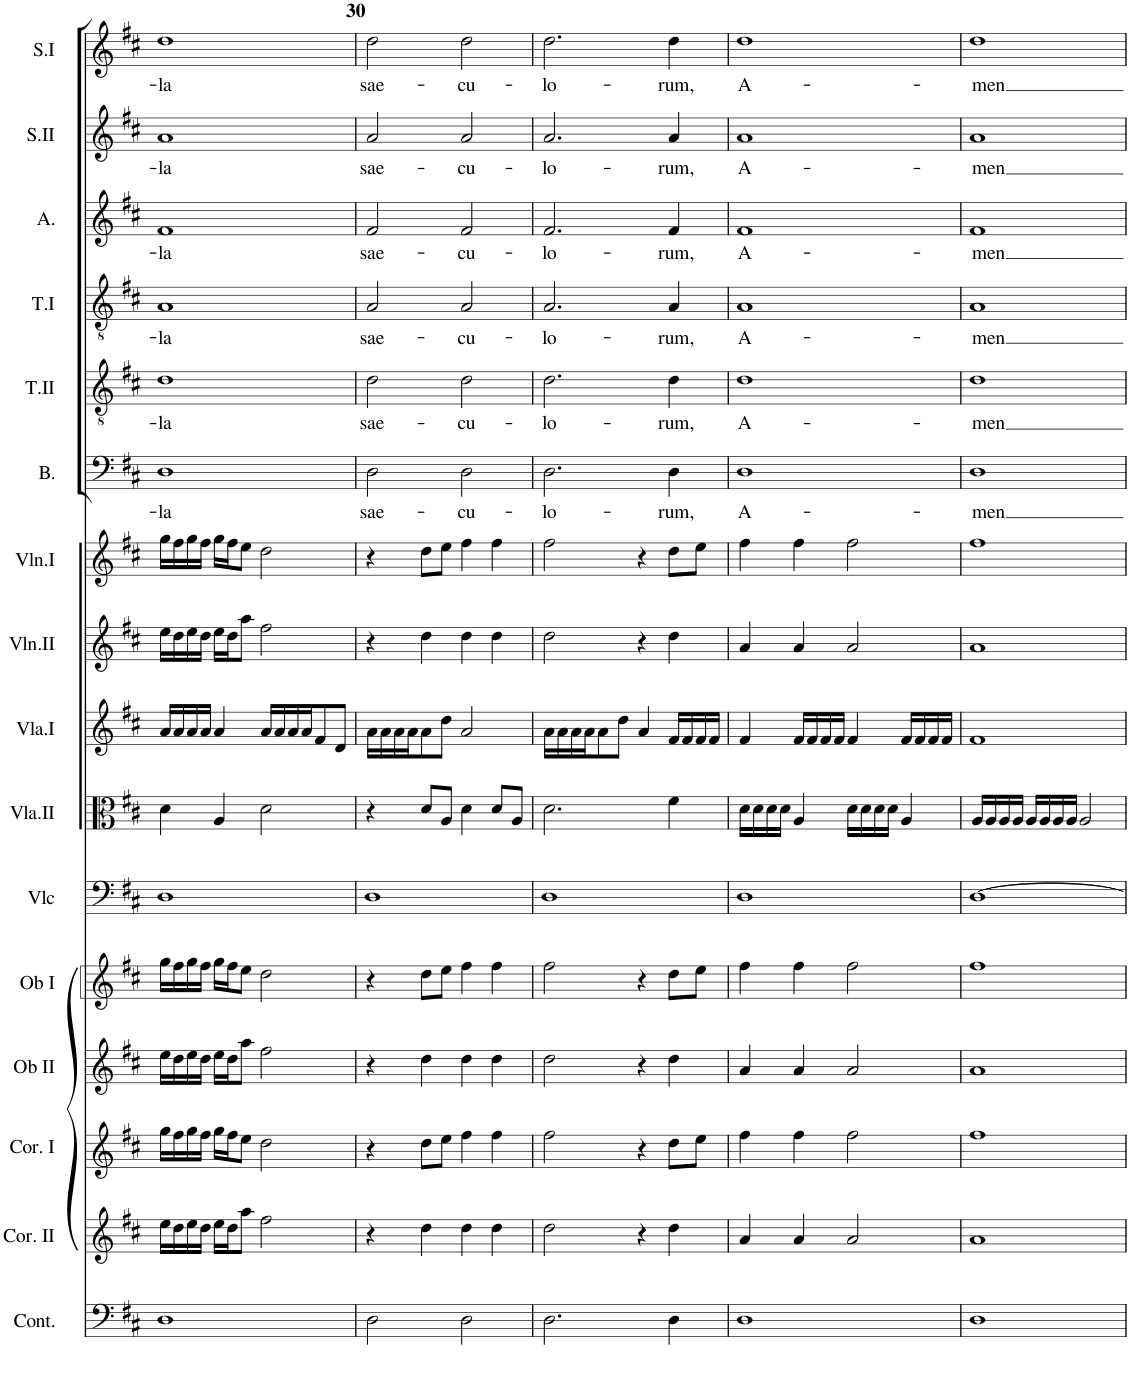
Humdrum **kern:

**kern	**kern	**kern	**kern	**kern	**kern	**kern	**kern	**kern	**kern	**kern	**text	**kern	**text	**kern	**text	**kern	**text	**kern	**text	**kern	**text
*part16	*part15	*part14	*part13	*part12	*part11	*part10	*part9	*part8	*part7	*part6	*part6	*part5	*part5	*part4	*part4	*part3	*part3	*part2	*part2	*part1	*part1
*staff16	*staff15	*staff14	*staff13	*staff12	*staff11	*staff10	*staff9	*staff8	*staff7	*staff6	*staff6	*staff5	*staff5	*staff4	*staff4	*staff3	*staff3	*staff2	*staff2	*staff1	*staff1
*I"Continuo	*I"Cornetto II	*I"Cornetto I	*I"Oboe II	*I"Oboe I	*I"Violoncelle	*I"Viola II	*I"Viola I	*I"Violon II	*I"Violon I	*I"Bass	*	*I"Ténor II	*	*I"Tenor	*	*I"Alto	*	*I"Soprano II	*	*I"Soprano I	*
*I'Cont.	*I'Cor. II	*I'Cor. I	*I'Ob II	*I'Ob I	*I'Vlc	*I'Vla.II	*I'Vla.I	*I'Vln.II	*I'Vln.I	*I'B.	*	*I'T.II	*	*	*	*I'A.	*	*I'S.II	*	*I'S.I	*
!!LO:PB:g=z
*clefF4	*clefG2	*clefG2	*clefG2	*clefG2	*clefF4	*clefC3	*clefG2	*clefG2	*clefG2	*clefF4	*	*clefGv2	*	*clefGv2	*	*clefG2	*	*clefG2	*	*clefG2	*
*k[f#c#]	*k[f#c#]	*k[f#c#]	*k[f#c#]	*k[f#c#]	*k[f#c#]	*k[f#c#]	*k[f#c#]	*k[f#c#]	*k[f#c#]	*k[f#c#]	*	*k[f#c#]	*	*k[f#c#]	*	*k[f#c#]	*	*k[f#c#]	*	*k[f#c#]	*
*M2/2	*M2/2	*M2/2	*M2/2	*M2/2	*M2/2	*M2/2	*M2/2	*M2/2	*M2/2	*M2/2	*	*M2/2	*	*M2/2	*	*M2/2	*	*M2/2	*	*M2/2	*
*met(c|)	*met(c|)	*met(c|)	*met(c|)	*met(c|)	*met(c|)	*met(c|)	*met(c|)	*met(c|)	*met(c|)	*met(c|)	*	*met(c|)	*	*met(c|)	*	*met(c|)	*	*met(c|)	*	*met(c|)	*
=29	=29	=29	=29	=29	=29	=29	=29	=29	=29	=29	=29	=29	=29	=29	=29	=29	=29	=29	=29	=29	=29
!	!	!	!	!	!	!	!	!	!	!	!LO:LY:b	!	!LO:LY:b	!	!LO:LY:b	!	!LO:LY:b	!	!LO:LY:b	!	!LO:LY:b
1D	16ee\LL	16gg\LL	16ee\LL	16gg\LL	1D	4d\	16a/LL	16ee\LL	16gg\LL	1D	-la	1d	-la	1A	-la	1f#	-la	1a	-la	1dd	-la
.	16dd\	16ff#\	16dd\	16ff#\	.	.	16a/	16dd\	16ff#\	.	.	.	.	.	.	.	.	.	.	.	.
.	16ee\	16gg\	16ee\	16gg\	.	.	16a/	16ee\	16gg\	.	.	.	.	.	.	.	.	.	.	.	.
.	16dd\JJ	16ff#\JJ	16dd\JJ	16ff#\JJ	.	.	16a/JJ	16dd\JJ	16ff#\JJ	.	.	.	.	.	.	.	.	.	.	.	.
.	16ee\LL	16gg\LL	16ee\LL	16gg\LL	.	4A/	4a/	16ee\LL	16gg\LL	.	.	.	.	.	.	.	.	.	.	.	.
.	16dd\J	16ff#\J	16dd\J	16ff#\J	.	.	.	16dd\J	16ff#\J	.	.	.	.	.	.	.	.	.	.	.	.
.	8aa\J	8ee\J	8aa\J	8ee\J	.	.	.	8aa\J	8ee\J	.	.	.	.	.	.	.	.	.	.	.	.
.	2ff#\	2dd\	2ff#\	2dd\	.	2d\	16a/LL	2ff#\	2dd\	.	.	.	.	.	.	.	.	.	.	.	.
.	.	.	.	.	.	.	16a/	.	.	.	.	.	.	.	.	.	.	.	.	.	.
.	.	.	.	.	.	.	16a/	.	.	.	.	.	.	.	.	.	.	.	.	.	.
.	.	.	.	.	.	.	16a/J	.	.	.	.	.	.	.	.	.	.	.	.	.	.
.	.	.	.	.	.	.	8f#/	.	.	.	.	.	.	.	.	.	.	.	.	.	.
.	.	.	.	.	.	.	8d/J	.	.	.	.	.	.	.	.	.	.	.	.	.	.
=30	=30	=30	=30	=30	=30	=30	=30	=30	=30	=30	=30	=30	=30	=30	=30	=30	=30	=30	=30	=30	=30
!	!	!	!	!	!	!	!	!	!	!	!LO:LY:b	!	!LO:LY:b	!	!LO:LY:b	!	!LO:LY:b	!	!LO:LY:b	!	!LO:LY:b
2D\	4r	4r	4r	4r	1D	4r	16a\LL	4r	4r	2D\	sae-	2d\	sae-	2A/	sae-	2f#/	sae-	2a/	sae-	2dd\	sae-
.	.	.	.	.	.	.	16a\	.	.	.	.	.	.	.	.	.	.	.	.	.	.
.	.	.	.	.	.	.	16a\	.	.	.	.	.	.	.	.	.	.	.	.	.	.
.	.	.	.	.	.	.	16a\J	.	.	.	.	.	.	.	.	.	.	.	.	.	.
.	4dd\	8dd\L	4dd\	8dd\L	.	8d/L	8a\	4dd\	8dd\L	.	.	.	.	.	.	.	.	.	.	.	.
.	.	8ee\J	.	8ee\J	.	8A/J	8dd\J	.	8ee\J	.	.	.	.	.	.	.	.	.	.	.	.
!	!	!	!	!	!	!	!	!	!	!	!LO:LY:b	!	!LO:LY:b	!	!LO:LY:b	!	!LO:LY:b	!	!LO:LY:b	!	!LO:LY:b
2D\	4dd\	4ff#\	4dd\	4ff#\	.	4d\	2a/	4dd\	4ff#\	2D\	-cu-	2d\	-cu-	2A/	-cu-	2f#/	-cu-	2a/	-cu-	2dd\	-cu-
.	4dd\	4ff#\	4dd\	4ff#\	.	8d/L	.	4dd\	4ff#\	.	.	.	.	.	.	.	.	.	.	.	.
.	.	.	.	.	.	8A/J	.	.	.	.	.	.	.	.	.	.	.	.	.	.	.
=31	=31	=31	=31	=31	=31	=31	=31	=31	=31	=31	=31	=31	=31	=31	=31	=31	=31	=31	=31	=31	=31
!	!	!	!	!	!	!	!	!	!	!	!LO:LY:b	!	!LO:LY:b	!	!LO:LY:b	!	!LO:LY:b	!	!LO:LY:b	!	!LO:LY:b
2.D\	2dd\	2ff#\	2dd\	2ff#\	1D	2.d\	16a\LL	2dd\	2ff#\	2.D\	-lo-	2.d\	-lo-	2.A/	-lo-	2.f#/	-lo-	2.a/	-lo-	2.dd\	-lo-
.	.	.	.	.	.	.	16a\	.	.	.	.	.	.	.	.	.	.	.	.	.	.
.	.	.	.	.	.	.	16a\	.	.	.	.	.	.	.	.	.	.	.	.	.	.
.	.	.	.	.	.	.	16a\J	.	.	.	.	.	.	.	.	.	.	.	.	.	.
.	.	.	.	.	.	.	8a\	.	.	.	.	.	.	.	.	.	.	.	.	.	.
.	.	.	.	.	.	.	8dd\J	.	.	.	.	.	.	.	.	.	.	.	.	.	.
.	4r	4r	4r	4r	.	.	4a/	4r	4r	.	.	.	.	.	.	.	.	.	.	.	.
!	!	!	!	!	!	!	!	!	!	!	!LO:LY:b	!	!LO:LY:b	!	!LO:LY:b	!	!LO:LY:b	!	!LO:LY:b	!	!LO:LY:b
4D\	4dd\	8dd\L	4dd\	8dd\L	.	4f#\	16f#/LL	4dd\	8dd\L	4D\	-rum,	4d\	-rum,	4A/	-rum,	4f#/	-rum,	4a/	-rum,	4dd\	-rum,
.	.	.	.	.	.	.	16f#/	.	.	.	.	.	.	.	.	.	.	.	.	.	.
.	.	8ee\J	.	8ee\J	.	.	16f#/	.	8ee\J	.	.	.	.	.	.	.	.	.	.	.	.
.	.	.	.	.	.	.	16f#/JJ	.	.	.	.	.	.	.	.	.	.	.	.	.	.
=32	=32	=32	=32	=32	=32	=32	=32	=32	=32	=32	=32	=32	=32	=32	=32	=32	=32	=32	=32	=32	=32
!	!	!	!	!	!	!	!	!	!	!	!LO:LY:b	!	!LO:LY:b	!	!LO:LY:b	!	!LO:LY:b	!	!LO:LY:b	!	!LO:LY:b
1D	4a/	4ff#\	4a/	4ff#\	1D	16d\LL	4f#/	4a/	4ff#\	1D	A-	1d	A-	1A	A-	1f#	A-	1a	A-	1dd	A-
.	.	.	.	.	.	16d\	.	.	.	.	.	.	.	.	.	.	.	.	.	.	.
.	.	.	.	.	.	16d\	.	.	.	.	.	.	.	.	.	.	.	.	.	.	.
.	.	.	.	.	.	16d\JJ	.	.	.	.	.	.	.	.	.	.	.	.	.	.	.
.	4a/	4ff#\	4a/	4ff#\	.	4A/	16f#/LL	4a/	4ff#\	.	.	.	.	.	.	.	.	.	.	.	.
.	.	.	.	.	.	.	16f#/	.	.	.	.	.	.	.	.	.	.	.	.	.	.
.	.	.	.	.	.	.	16f#/	.	.	.	.	.	.	.	.	.	.	.	.	.	.
.	.	.	.	.	.	.	16f#/JJ	.	.	.	.	.	.	.	.	.	.	.	.	.	.
.	2a/	2ff#\	2a/	2ff#\	.	16d\LL	4f#/	2a/	2ff#\	.	.	.	.	.	.	.	.	.	.	.	.
.	.	.	.	.	.	16d\	.	.	.	.	.	.	.	.	.	.	.	.	.	.	.
.	.	.	.	.	.	16d\	.	.	.	.	.	.	.	.	.	.	.	.	.	.	.
.	.	.	.	.	.	16d\JJ	.	.	.	.	.	.	.	.	.	.	.	.	.	.	.
.	.	.	.	.	.	4A/	16f#/LL	.	.	.	.	.	.	.	.	.	.	.	.	.	.
.	.	.	.	.	.	.	16f#/	.	.	.	.	.	.	.	.	.	.	.	.	.	.
.	.	.	.	.	.	.	16f#/	.	.	.	.	.	.	.	.	.	.	.	.	.	.
.	.	.	.	.	.	.	16f#/JJ	.	.	.	.	.	.	.	.	.	.	.	.	.	.
=33	=33	=33	=33	=33	=33	=33	=33	=33	=33	=33	=33	=33	=33	=33	=33	=33	=33	=33	=33	=33	=33
!	!	!	!	!	!	!	!	!	!	!	!LO:LY:b	!	!LO:LY:b	!	!LO:LY:b	!	!LO:LY:b	!	!LO:LY:b	!	!LO:LY:b
1D	1a	1ff#	1a	1ff#	[1D	16A/LL	1f#	1a	1ff#	1D	-men	1d	-men	1A	-men	1f#	-men	1a	-men	1dd	-men
.	.	.	.	.	.	16A/	.	.	.	.	.	.	.	.	.	.	.	.	.	.	.
.	.	.	.	.	.	16A/	.	.	.	.	.	.	.	.	.	.	.	.	.	.	.
.	.	.	.	.	.	16A/JJ	.	.	.	.	.	.	.	.	.	.	.	.	.	.	.
.	.	.	.	.	.	16A/LL	.	.	.	.	.	.	.	.	.	.	.	.	.	.	.
.	.	.	.	.	.	16A/	.	.	.	.	.	.	.	.	.	.	.	.	.	.	.
.	.	.	.	.	.	16A/	.	.	.	.	.	.	.	.	.	.	.	.	.	.	.
.	.	.	.	.	.	16A/JJ	.	.	.	.	.	.	.	.	.	.	.	.	.	.	.
.	.	.	.	.	.	2A/	.	.	.	.	.	.	.	.	.	.	.	.	.	.	.
=	=	=	=	=	=	=	=	=	=	=	=	=	=	=	=	=	=	=	=	=	=
*-	*-	*-	*-	*-	*-	*-	*-	*-	*-	*-	*-	*-	*-	*-	*-	*-	*-	*-	*-	*-	*-
